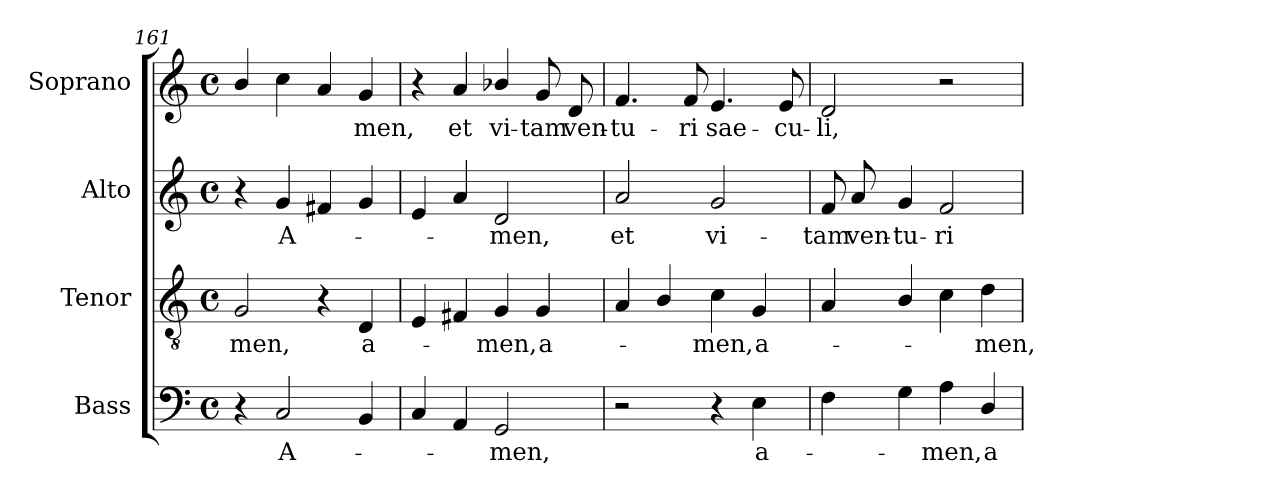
**kern	**text	**kern	**text	**kern	**text	**kern	**text
*part4	*part4	*part3	*part3	*part2	*part2	*part1	*part1
*staff4	*staff4	*staff3	*staff3	*staff2	*staff2	*staff1	*staff1
*I"Bass	*	*I"Tenor	*	*I"Alto	*	*I"Soprano	*
*I'B.	*	*I'T.	*	*I'A.	*	*I'S.	*
*clefF4	*	*clefGv2	*	*clefG2	*	*clefG2	*
*	*	*ITrd7c12	*	*	*	*	*
*k[]	*	*k[]	*	*k[]	*	*k[]	*
*C:	*	*C:	*	*C:	*	*C:	*
*M4/4	*	*M4/4	*	*M4/4	*	*M4/4	*
*met(c)	*	*met(c)	*	*met(c)	*	*met(c)	*
=161	=161	=161	=161	=161	=161	=161	=161
!	!	!	!LO:LY:b:color=#000000	!	!	!	!
4r	.	2GGi/	-men,	4r	.	4bi/	.
!	!LO:LY:b:color=#000000	!	!	!	!	!	!
!	!	!	!	!	!LO:LY:b:color=#000000	!	!
2Ci/	A-	.	.	4gi/	A-	4cci\	.
.	.	4r	.	4f#Xi/	.	4ai/	.
!	!	!	!LO:LY:b:color=#000000	!	!	!	!
!	!	!	!	!	!	!	!LO:LY:b:color=#000000
4BBi/	.	4DDi/	a-	4gi/	.	4gi/	-men,
=162	=162	=162	=162	=162	=162	=162	=162
4Ci/	.	4EEi/	.	4ei/	.	4r	.
!	!	!	!	!	!	!	!LO:LY:b:color=#000000
4AAi/	.	4FF#i/	.	4ai/	.	4ai/	et
!	!LO:LY:b:color=#000000	!	!	!	!	!	!
!	!	!	!LO:LY:b:color=#000000	!	!	!	!
!	!	!	!	!	!LO:LY:b:color=#000000	!	!
!	!	!	!	!	!	!	!LO:LY:b:color=#000000
2GGi/	-men,	4GGi/	-men,	2di/	-men,	4b-Xi/	vi-
!	!	!	!LO:LY:b:color=#000000	!	!	!	!
!	!	!	!	!	!	!	!LO:LY:b:color=#000000
.	.	4GGi/	a-	.	.	8gi/	-tam
!	!	!	!	!	!	!	!LO:LY:b:color=#000000
.	.	.	.	.	.	8di/	ven-
=163	=163	=163	=163	=163	=163	=163	=163
!	!	!	!	!	!LO:LY:b:color=#000000	!	!
!	!	!	!	!	!	!	!LO:LY:b:color=#000000
2r	.	4AAi/	.	2ai/	et	4.fi/	-tu-
.	.	4BBi/	.	.	.	.	.
!	!	!	!	!	!	!	!LO:LY:b:color=#000000
.	.	.	.	.	.	8fi/	-ri
!	!	!	!LO:LY:b:color=#000000	!	!	!	!
!	!	!	!	!	!LO:LY:b:color=#000000	!	!
!	!	!	!	!	!	!	!LO:LY:b:color=#000000
4r	.	4Ci\	-men,	2gi/	vi-	4.ei/	sae-
!	!LO:LY:b:color=#000000	!	!	!	!	!	!
!	!	!	!LO:LY:b:color=#000000	!	!	!	!
4Ei\	a-	4GGi/	a-	.	.	.	.
!	!	!	!	!	!	!	!LO:LY:b:color=#000000
.	.	.	.	.	.	8ei/	-cu-
=164	=164	=164	=164	=164	=164	=164	=164
!	!	!	!	!	!LO:LY:b:color=#000000	!	!
!	!	!	!	!	!	!	!LO:LY:b:color=#000000
4Fi\	.	4AAi/	.	8fi/	-tam	2di/	-li,
!	!	!	!	!	!LO:LY:b:color=#000000	!	!
.	.	.	.	8ai/	ven-	.	.
!	!	!	!	!	!LO:LY:b:color=#000000	!	!
4Gi\	.	4BBi/	.	4gi/	-tu-	.	.
!	!LO:LY:b:color=#000000	!	!	!	!	!	!
!	!	!	!	!	!LO:LY:b:color=#000000	!	!
4Ai\	-men,	4Ci\	.	2fi/	-ri	2r	.
!	!LO:LY:b:color=#000000	!	!	!	!	!	!
!	!	!	!LO:LY:b:color=#000000	!	!	!	!
4Di/	a-	4Di\	-men,	.	.	.	.
=	=	=	=	=	=	=	=
*-	*-	*-	*-	*-	*-	*-	*-
